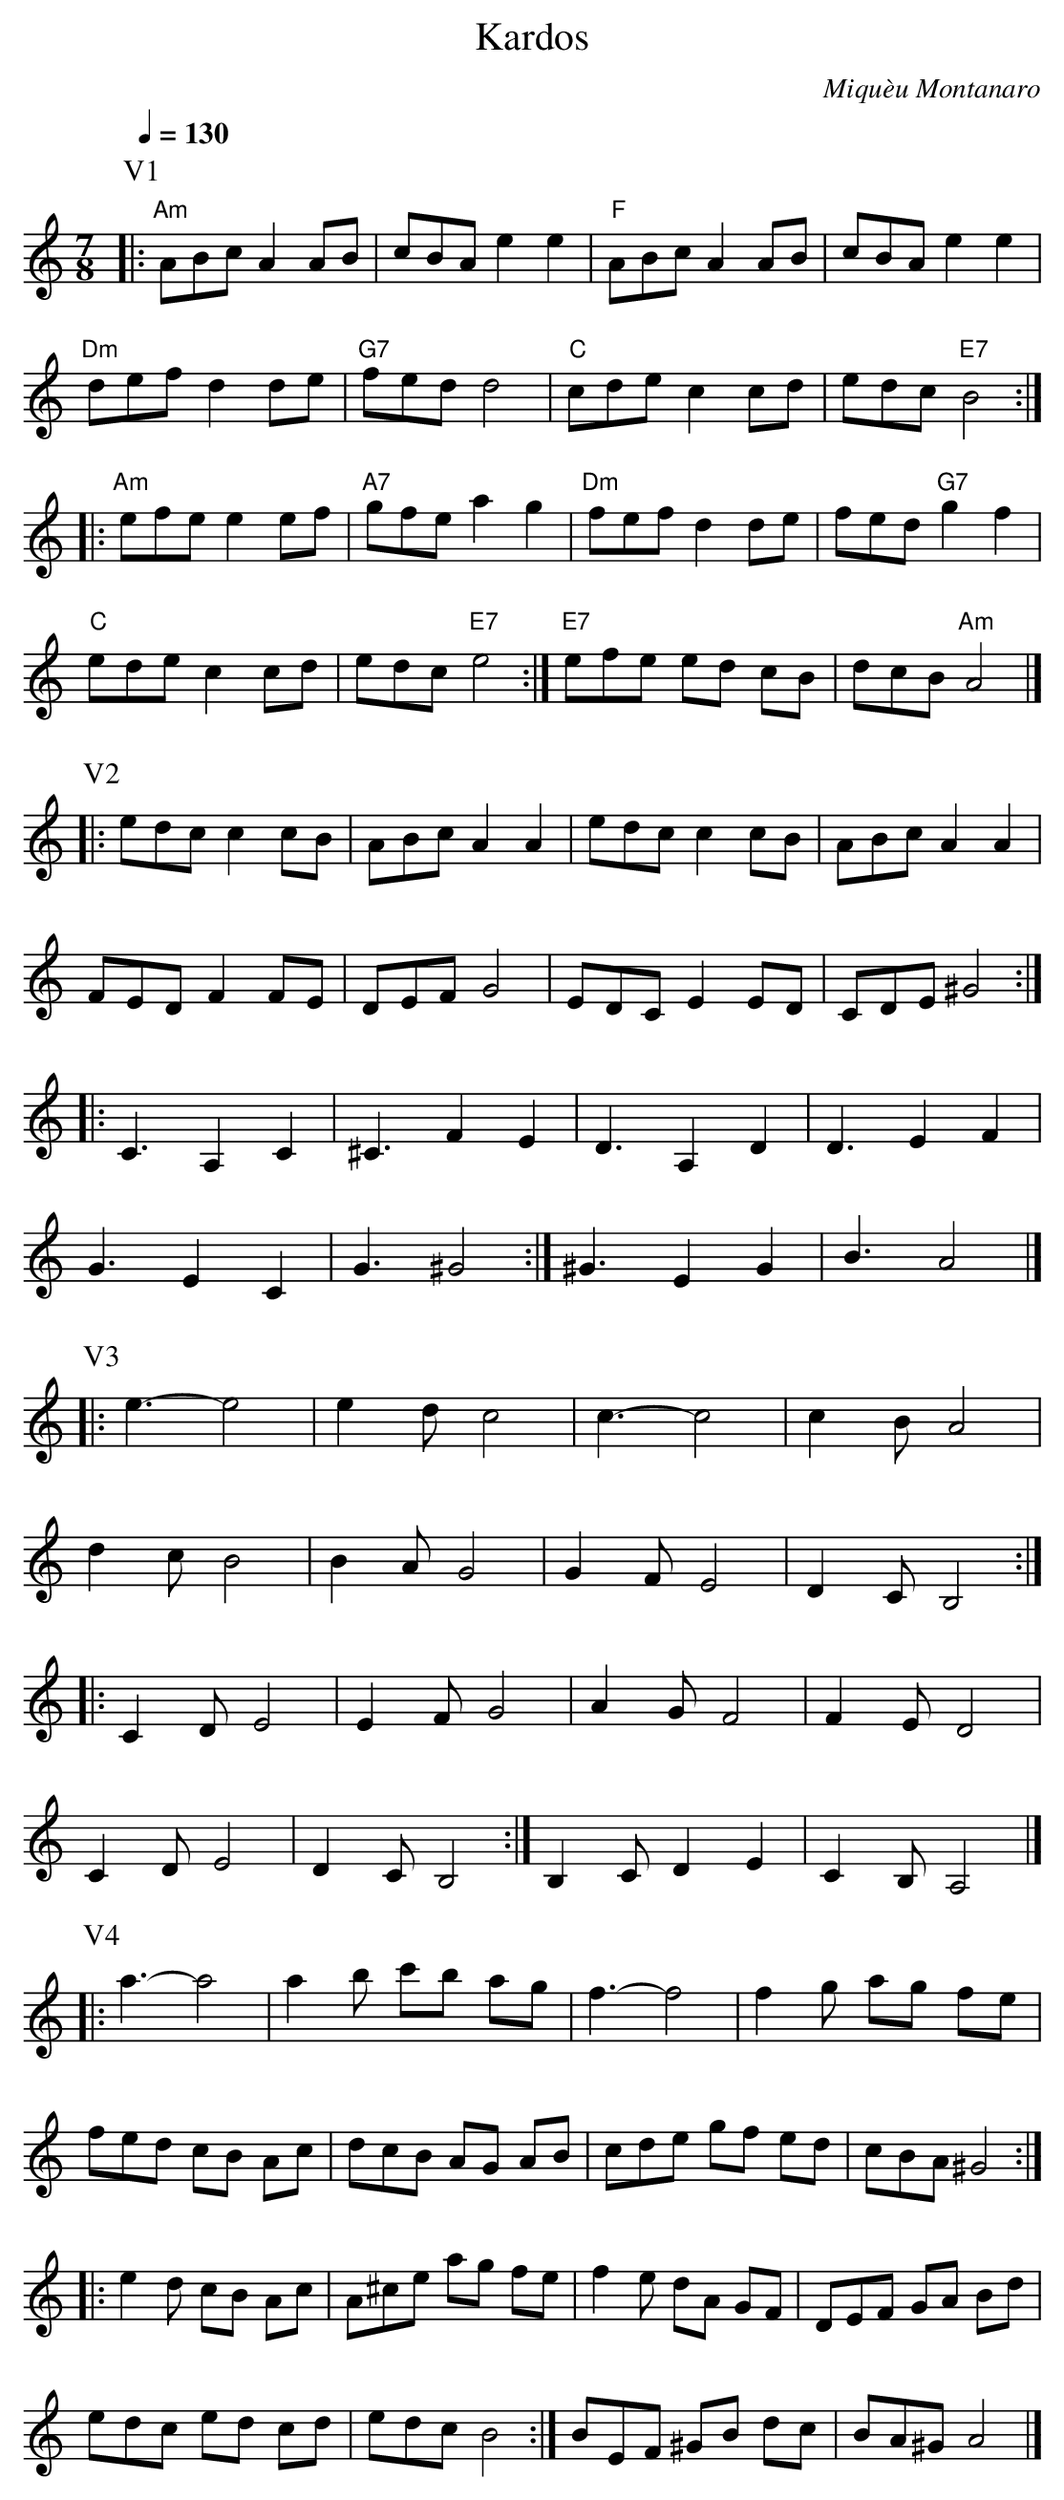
X:1
T:Kardos
C:Miquèu Montanaro
L:1/8
Q:1/4=130
M:7/8
K:C
P:V1
|: "Am"ABc A2 AB | cBA e2 e2 | "F"ABc A2 AB | cBA e2 e2 |
"Dm"def d2 de | "G7"fed d4 | "C"cde c2 cd | edc "E7"B4 ::
"Am"efe e2 ef | "A7"gfe a2 g2 | "Dm"fef d2 de | fed "G7"g2 f2 |
"C"ede c2 cd | edc "E7"e4 :| "E7"efe ed cB | dcB "Am"A4 |]
%%vskip 1
P:V2
|: edc c2 cB | ABc A2 A2 | edc c2 cB | ABc A2 A2 |
FED F2 FE | DEF G4 | EDC E2 ED | CDE ^G4 ::
C3 A,2 C2 | ^C3 F2 E2 | D3 A,2 D2 | D3 E2 F2 |
G3 E2 C2 | G3 ^G4 :| ^G3 E2 G2 | B3 A4 |]
%%newpage
P:V3
|: e3- e4 | e2d c4 | c3- c4 | c2B A4 |
d2c B4 | B2A G4 | G2F E4 | D2C B,4 ::
C2D E4 | E2F G4 | A2G F4 | F2E D4 |
C2D E4 | D2C B,4 :| B,2C D2 E2 | C2B, A,4 |]
%%vskip 1
P:V4
|: a3- a4 | a2b c'b ag | f3- f4 | f2g ag fe |
fed cB Ac | dcB AG AB | cde gf ed | cBA ^G4 ::
e2d cB Ac | A^ce ag fe | f2e dA GF | DEF GA Bd |
edc ed cd | edc B4 :| BEF ^GB dc | BA^G A4 |]
